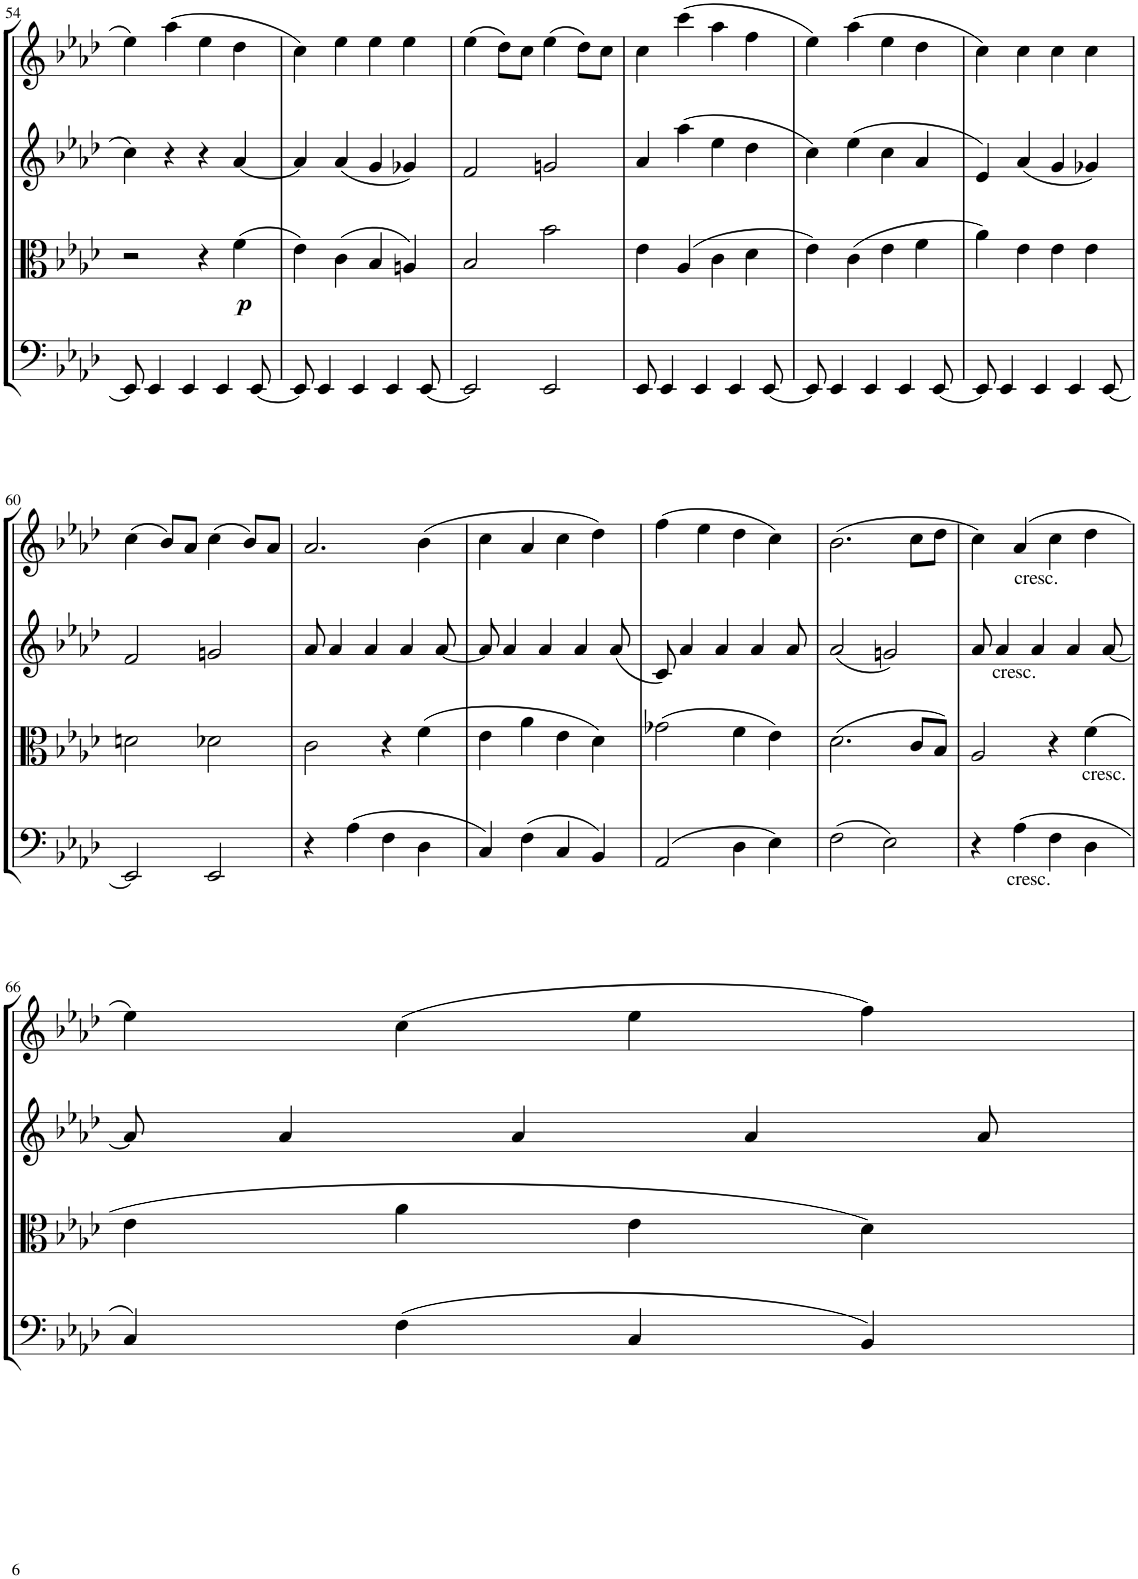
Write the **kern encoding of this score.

**kern	**kern	**dynam	**kern	**kern
*part4	*part3	*part3	*part2	*part1
*staff4	*staff3	*staff3	*staff2	*staff1
*I"Violoncello	*I"Viola	*	*I"Violino II	*I"Violino I
*I'Vc	*I'Vla	*	*I'Vln	*I'Vln
!!LO:PB:g=z
*clefF4	*clefC3	*	*clefG2	*clefG2
*k[b-e-a-d-]	*k[b-e-a-d-]	*	*k[b-e-a-d-]	*k[b-e-a-d-]
*M2/2	*M2/2	*	*M2/2	*M2/2
*met(c|)	*met(c|)	*	*met(c|)	*met(c|)
=54	=54	=54	=54	=54
8EE-/]	2r	.	4cc\	4ee-\
4EE-/	.	.	.	.
.	.	.	4r	(4aa-\
4EE-/	.	.	.	.
.	4r	.	4r	4ee-\
4EE-/	.	.	.	.
!	!	!LO:DY:b	!	!
.	(4f\	p	[4a-/	4dd-\
[8EE-/	.	.	.	.
=55	=55	=55	=55	=55
8EE-/]	4e-\)	.	4a-/]	4cc\)
4EE-/	.	.	.	.
.	(4c\	.	(4a-/	4ee-\
4EE-/	.	.	.	.
.	4B-/	.	4g/	4ee-\
4EE-/	.	.	.	.
.	4An/)	.	4g-X/)	4ee-\
[8EE-/	.	.	.	.
=56	=56	=56	=56	=56
2EE-/]	2B-/	.	2f/	(4ee-\
.	.	.	.	8dd-\L)
.	.	.	.	8cc\J
2EE-/	2b-\	.	2gn/	(4ee-\
.	.	.	.	8dd-\L)
.	.	.	.	8cc\J
=57	=57	=57	=57	=57
8EE-/	4e-\	.	4a-/	4cc\
4EE-/	.	.	.	.
.	(4A-/	.	(4aa-\	(4ccc\
4EE-/	.	.	.	.
.	4c\	.	4ee-\	4aa-\
4EE-/	.	.	.	.
.	4d-\	.	4dd-\	4ff\
[8EE-/	.	.	.	.
=58	=58	=58	=58	=58
8EE-/]	4e-\)	.	4cc\)	4ee-\)
4EE-/	.	.	.	.
.	(4c\	.	(4ee-\	(4aa-\
4EE-/	.	.	.	.
.	4e-\	.	4cc\	4ee-\
4EE-/	.	.	.	.
.	4f\	.	4a-/	4dd-\
[8EE-/	.	.	.	.
=59	=59	=59	=59	=59
8EE-/]	4a-\)	.	4e-/)	4cc\)
4EE-/	.	.	.	.
.	4e-\	.	(4a-/	4cc\
4EE-/	.	.	.	.
.	4e-\	.	4g/	4cc\
4EE-/	.	.	.	.
.	4e-\	.	4g-X/)	4cc\
[8EE-/	.	.	.	.
!!LO:LB:g=z
=60	=60	=60	=60	=60
2EE-/]	2dn\	.	2f/	(4cc\
.	.	.	.	8b-/L)
.	.	.	.	8a-/J
2EE-/	2d-X\	.	2gn/	(4cc\
.	.	.	.	8b-/L)
.	.	.	.	8a-/J
=61	=61	=61	=61	=61
4r	2c\	.	8a-/	2.a-/
.	.	.	4a-/	.
(4A-\	.	.	.	.
.	.	.	4a-/	.
4F\	4r	.	.	.
.	.	.	4a-/	.
4D-\	(4f\	.	.	(4b-\
.	.	.	[8a-/	.
=62	=62	=62	=62	=62
4C/)	4e-\	.	8a-/]	4cc\
.	.	.	4a-/	.
(4F\	4a-\	.	.	4a-/
.	.	.	4a-/	.
4C/	4e-\	.	.	4cc\
.	.	.	4a-/	.
4BB-/)	4d-\)	.	.	4dd-\)
.	.	.	(8a-/	.
=63	=63	=63	=63	=63
(2AA-/	(2g-X\	.	8c/)	(4ff\
.	.	.	4a-/	.
.	.	.	.	4ee-\
.	.	.	4a-/	.
4D-\	4f\	.	.	4dd-\
.	.	.	4a-/	.
4E-\)	4e-\)	.	.	4cc\)
.	.	.	8a-/	.
=64	=64	=64	=64	=64
(2F\	(2.d-\	.	(2a-/	(2.b-\
2E-\)	.	.	2gn/)	.
.	8c/L	.	.	8cc\L
.	8B-/J)	.	.	8dd-\J
=65	=65	=65	=65	=65
4r	2A-/	.	8a-/	4cc\)
!	!	!	!LO:TX:b:t=cresc.	!
.	.	.	4a-/	.
!	!	!	!	!LO:TX:b:t=cresc.
!LO:TX:b:t=cresc.	!	!	!	!
(4A-\	.	.	.	(4a-/
.	.	.	4a-/	.
4F\	4r	.	.	4cc\
.	.	.	4a-/	.
!	!LO:TX:b:t=cresc.	!	!	!
4D-\	(4f\	.	.	4dd-\
.	.	.	[8a-/	.
!!LO:LB:g=z
=66	=66	=66	=66	=66
4C/)	4e-\	.	8a-/]	4ee-\)
.	.	.	4a-/	.
(4F\	4a-\	.	.	(4cc\
.	.	.	4a-/	.
4C/	4e-\	.	.	4ee-\
.	.	.	4a-/	.
4BB-/)	4d-\)	.	.	4ff\)
.	.	.	8a-/	.
=	=	=	=	=
*-	*-	*-	*-	*-
